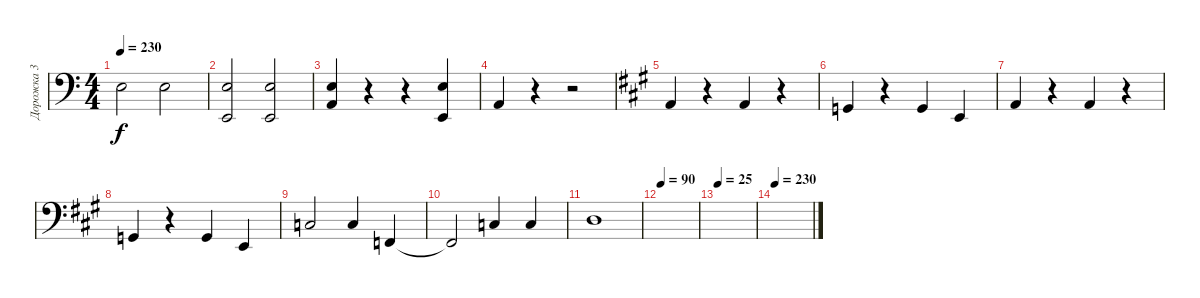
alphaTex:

\track ("Дорожка 3" "Дорожка 3") {instrument electricbassfinger}
\staff {score}
\tuning (G2 D2 A1 E1) {hide}
\ts (4 4)
\tempo 230
\clef f4
\ks c
2.2.2{dy f} 2.2.2 |
(2.2 0.4).2 (2.2 0.4).2 |
(2.2 0.3).4 r.4 r.4 (2.2 0.4).4 |
0.3.4 r.4 r.2 |
\ks a
0.3.4 r.4 0.3.4 r.4 |
3.4.4 r.4 3.4.4 0.4.4 |
0.3.4 r.4 0.3.4 r.4 |
3.4.4 r.4 3.4.4 0.4.4 |
3.3.2 3.3.4 1.4.4 |
1.4{t}.2 3.3.4 3.3.4 |
0.2.1 |
\tempo 90
|
\tempo 25
|
\tempo 230
